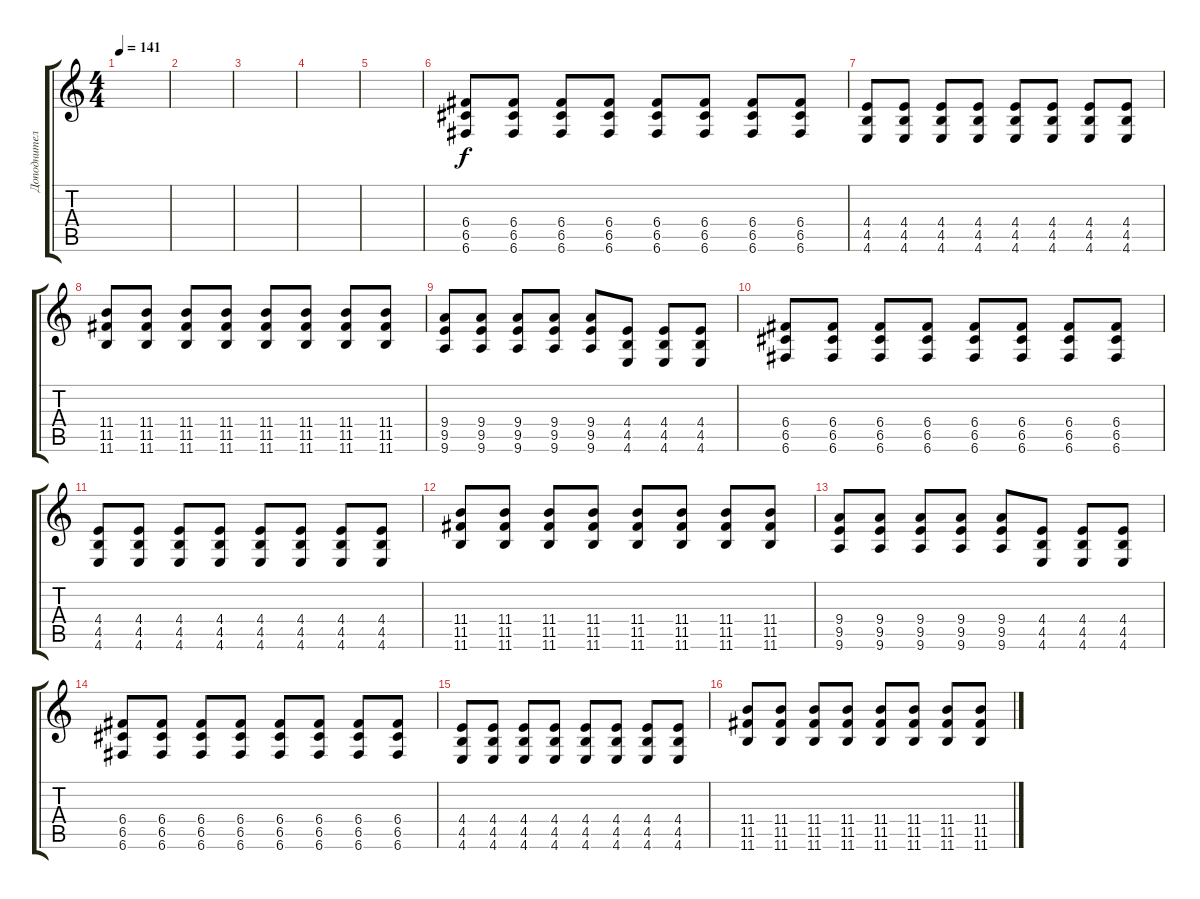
\track ("Доподнительная гитара" "Доподнител") {instrument acousticguitarsteel}
\staff {score tabs}
\tuning (D4 A3 F3 C3 G2 C2) {hide}
\ts (4 4)
\tempo 141
\clef g2
\ks c
|
|
|
|
|
(6.4 6.5 6.6).8{instrument distortionguitar} (6.4 6.5 6.6).8 (6.4 6.5 6.6).8 (6.4 6.5 6.6).8 (6.4 6.5 6.6).8 (6.4 6.5 6.6).8 (6.4 6.5 6.6).8 (6.4 6.5 6.6).8 |
(4.4 4.5 4.6).8 (4.4 4.5 4.6).8 (4.4 4.5 4.6).8 (4.4 4.5 4.6).8 (4.4 4.5 4.6).8 (4.4 4.5 4.6).8 (4.4 4.5 4.6).8 (4.4 4.5 4.6).8 |
(11.4 11.5 11.6).8 (11.4 11.5 11.6).8 (11.4 11.5 11.6).8 (11.4 11.5 11.6).8 (11.4 11.5 11.6).8 (11.4 11.5 11.6).8 (11.4 11.5 11.6).8 (11.4 11.5 11.6).8 |
(9.4 9.5 9.6).8 (9.4 9.5 9.6).8 (9.4 9.5 9.6).8 (9.4 9.5 9.6).8 (9.4 9.5 9.6).8 (4.4 4.5 4.6).8 (4.4 4.5 4.6).8 (4.4 4.5 4.6).8 |
(6.4 6.5 6.6).8 (6.4 6.5 6.6).8 (6.4 6.5 6.6).8 (6.4 6.5 6.6).8 (6.4 6.5 6.6).8 (6.4 6.5 6.6).8 (6.4 6.5 6.6).8 (6.4 6.5 6.6).8 |
(4.4 4.5 4.6).8 (4.4 4.5 4.6).8 (4.4 4.5 4.6).8 (4.4 4.5 4.6).8 (4.4 4.5 4.6).8 (4.4 4.5 4.6).8 (4.4 4.5 4.6).8 (4.4 4.5 4.6).8 |
(11.4 11.5 11.6).8 (11.4 11.5 11.6).8 (11.4 11.5 11.6).8 (11.4 11.5 11.6).8 (11.4 11.5 11.6).8 (11.4 11.5 11.6).8 (11.4 11.5 11.6).8 (11.4 11.5 11.6).8 |
(9.4 9.5 9.6).8 (9.4 9.5 9.6).8 (9.4 9.5 9.6).8 (9.4 9.5 9.6).8 (9.4 9.5 9.6).8 (4.4 4.5 4.6).8 (4.4 4.5 4.6).8 (4.4 4.5 4.6).8 |
(6.4 6.5 6.6).8{instrument distortionguitar} (6.4 6.5 6.6).8 (6.4 6.5 6.6).8 (6.4 6.5 6.6).8 (6.4 6.5 6.6).8 (6.4 6.5 6.6).8 (6.4 6.5 6.6).8 (6.4 6.5 6.6).8 |
(4.4 4.5 4.6).8 (4.4 4.5 4.6).8 (4.4 4.5 4.6).8 (4.4 4.5 4.6).8 (4.4 4.5 4.6).8 (4.4 4.5 4.6).8 (4.4 4.5 4.6).8 (4.4 4.5 4.6).8 |
(11.4 11.5 11.6).8 (11.4 11.5 11.6).8 (11.4 11.5 11.6).8 (11.4 11.5 11.6).8 (11.4 11.5 11.6).8 (11.4 11.5 11.6).8 (11.4 11.5 11.6).8 (11.4 11.5 11.6).8
